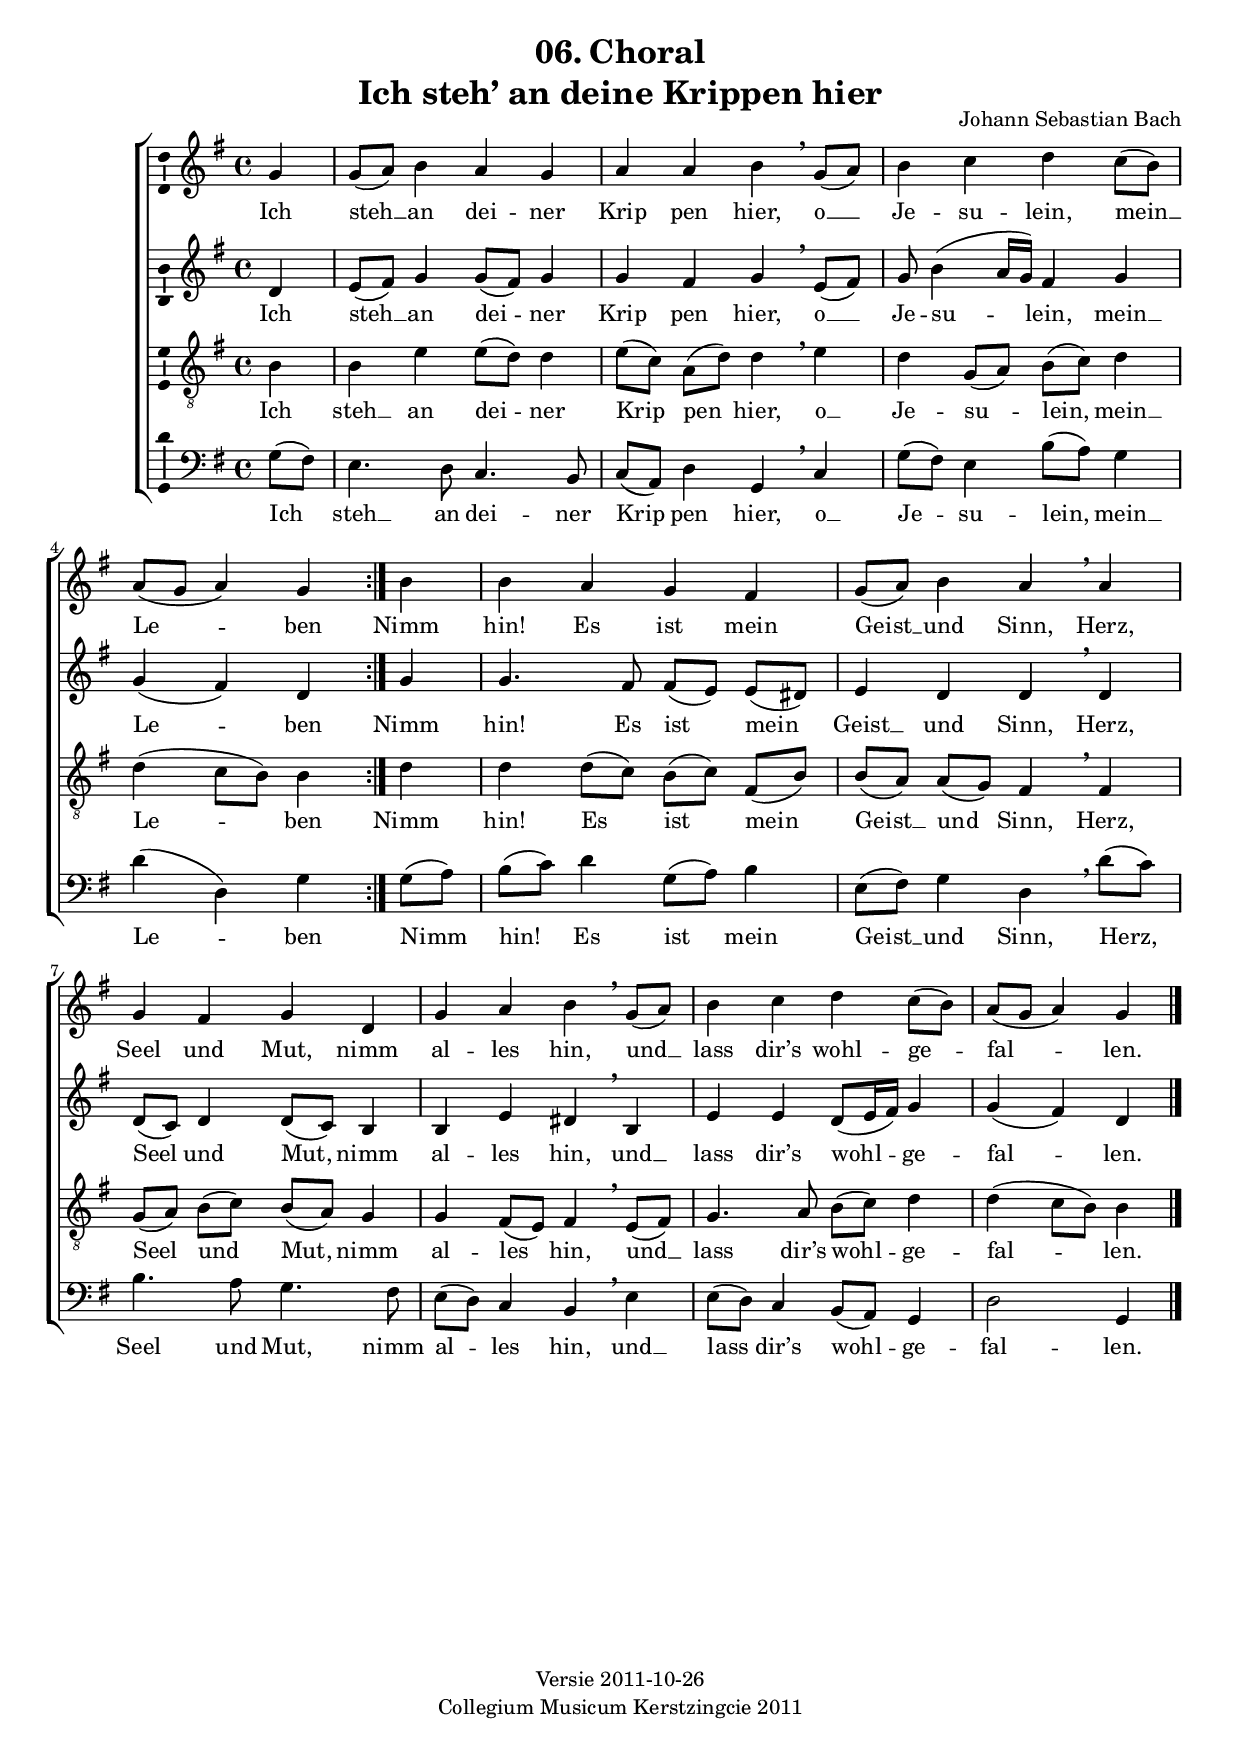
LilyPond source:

% vim: set fileformat=dos:
\version "2.12.3"

% vim: set fileformat=dos:

\version "2.12.3"

soprano = \relative g' {
    \clef "treble" \key g \major \time 4/4 \partial 4 
    \repeat volta 2 {
      g4 | % 1
      g8 ( [ a8 ) ] b4 a4 g4 | % 2
      a4 a4 b4 \breathe g8 ( [ a8 ) ] | % 3
      b4 c4 d4 c8 ( [ b8 ) ] | % 4
      a8 ( [ g8 ] a4 ) g4 
    }
    b4 
    b4 a4 g4 fis4 | % 7
    g8 ( [ a8 ) ] b4 a4 \breathe a4 | % 8
    g4 fis4 g4 d4 | % 9
    g4 a4 b4 \breathe g8 ( [ a8 ) ] |
    b4 c4 d4 c8 ( [ b8 ) ] | % 11
    a8 ( [ g8 ] a4 ) g4 \bar "|."
}

alto = \relative d' {
    \clef "treble" \key g \major \time 4/4 \partial 4 \repeat volta 2 {
        d4 | % 1
        e8 ( [ fis8 ) ] g4 g8 ( [ fis8 ) ] g4 | % 2
        g4 fis4 g4 \breathe e8 ( [ fis8 ) ] | % 3
        g8 b4( a16[ g16]) fis4 g4 | % 4
        g4 ( fis4 ) d4 }
    g4 
    g4. fis8 fis8[( e8]) e8[( dis8]) | % 7
    e4 d4 d4 \breathe d4 | % 8
    d8 ( [ c8 ) ] d4 d8 ( [ c8 ) ] b4 | % 9
    b4 e4 dis4 \breathe b4 |
    e4 e4 d8 ( [ e16 fis16 ) ] g4 | % 11
    g4 ( fis4 ) d4 \bar "|."
}

tenor = \relative b {
    \clef "treble_8" \key g \major \time 4/4 \partial 4 \repeat volta 2 {
        b4 | % 1
        b4 e4 e8 ( [ d8 ) ] d4 | % 2
        e8 ( [ c8 ) ] a8 ( [ d8 ) ] d4 \breathe e4 | % 3
        d4 g,8 ( [ a8 ) ] b8 ( [ c8 ) ] d4 | % 4
        d4 ( c8 [ b8 ) ] b4 }
    d4 
    d4 d8 ( [ c8 ) ] b8 ( [ c8 ) ] fis,8 ( [ b8 ) ] | % 7
    b8 ( [ a8 ) ] a8 ( [ g8 ) ] fis4 \breathe fis4 | % 8
    g8([ a8)] b8([ c8)] b8([ a8)] g4 | % 9
    g4 fis8 ( [ e8 ) ] fis4 \breathe e8 ( [ fis8 ) ] | 
    g4. a8 b8 ( [ c8 ) ] d4 | % 11
    d4 ( c8 [ b8 ) ] b4 \bar "|."
}

bass = \relative g {
    \clef "bass" \key g \major \time 4/4 \partial 4 \repeat volta 2 {
        g8 ( [ fis8 ) ] | % 1
        e4. d8 c4. b8 | % 2
        c8 ( [ a8 ) ] d4 g,4 \breathe c4 | % 3
        g'8 ( [ fis8 ) ] e4 b'8 ( [ a8 ) ] g4 | % 4
        d'4 ( d,4 ) g4 }
    g8 ( [ a8 ) ] 
    b8 ( [ c8 ) ] d4 g,8 ( [ a8 ) ] b4 | % 7
    e,8 ( [ fis8 ) ] g4 d4 \breathe d'8[( c8)] | % 8
    b4. a8 g4. fis8 | % 9
    e8 ( [ d8 ) ] c4 b4 \breathe e4 |
    e8 ( [ d8 ) ] c4 b8 ( [ a8 ) ] g4 | % 11
    d'2 g,4 \bar "|."
}

verseOne = \lyricmode {
  Ich steh __ an dei -- ner Krip pen hier, 
  o __ Je -- su -- lein,
  mein __ Le -- ben 
  Nimm hin! Es ist mein Geist __ und Sinn, 
  Herz, Seel und Mut, 
  nimm al -- les hin, 
  und __ lass "dir’s" wohl -- ge -- fal -- len.
}


nummer = "06."

\header {
  title = \markup { 
    \center-column { 
    \line {\nummer "Choral"}
    "Ich steh’ an deine Krippen hier"
  } }
  composer = "Johann Sebastian Bach"
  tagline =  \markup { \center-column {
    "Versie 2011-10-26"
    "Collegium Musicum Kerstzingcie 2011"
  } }
}

% Make everything a bit smaller. 
% The normal size of the music font is 20, but that gets things *really*
% jammed together.
#(set-global-staff-size 18)

\score {
  \new ChoirStaff <<
    \new Staff = "sSoprano" << 
      \new Voice = "vSoprano" { \soprano }
    >>
    \new Lyrics \lyricsto "vSoprano" \verseOne

    \new Staff = "sAlto" << 
      \new Voice = "vAlto" { \alto }
    >>
    \new Lyrics \lyricsto "vAlto" \verseOne

    \new Staff = "sTenor" << 
      \new Voice = "vTenor" { \tenor }
    >>
    \new Lyrics \lyricsto "vTenor" \verseOne

    \new Staff = "sBass" << 
      \new Voice = "vBass" { \bass }
    >>
    \new Lyrics \lyricsto "vBass" \verseOne
  >>
  \layout { 
    % We can haz ambitus to display pitch range?
    \context { \Staff 
      \consists "Ambitus_engraver"
    }
    % space-saving tweaks
    \context { \Staff
      \override VerticalAxisGroup #'minimum-Y-extent = #'(-1 . 1)
    }
    \context { \Lyrics
      \override VerticalAxisGroup #'Y-extent = #'(-0.1 . 0.1)
    }
    \context { \Lyrics
      \override VerticalAxisGroup #'minimum-Y-extent = #'(0 . 0)
    }
  }
}
